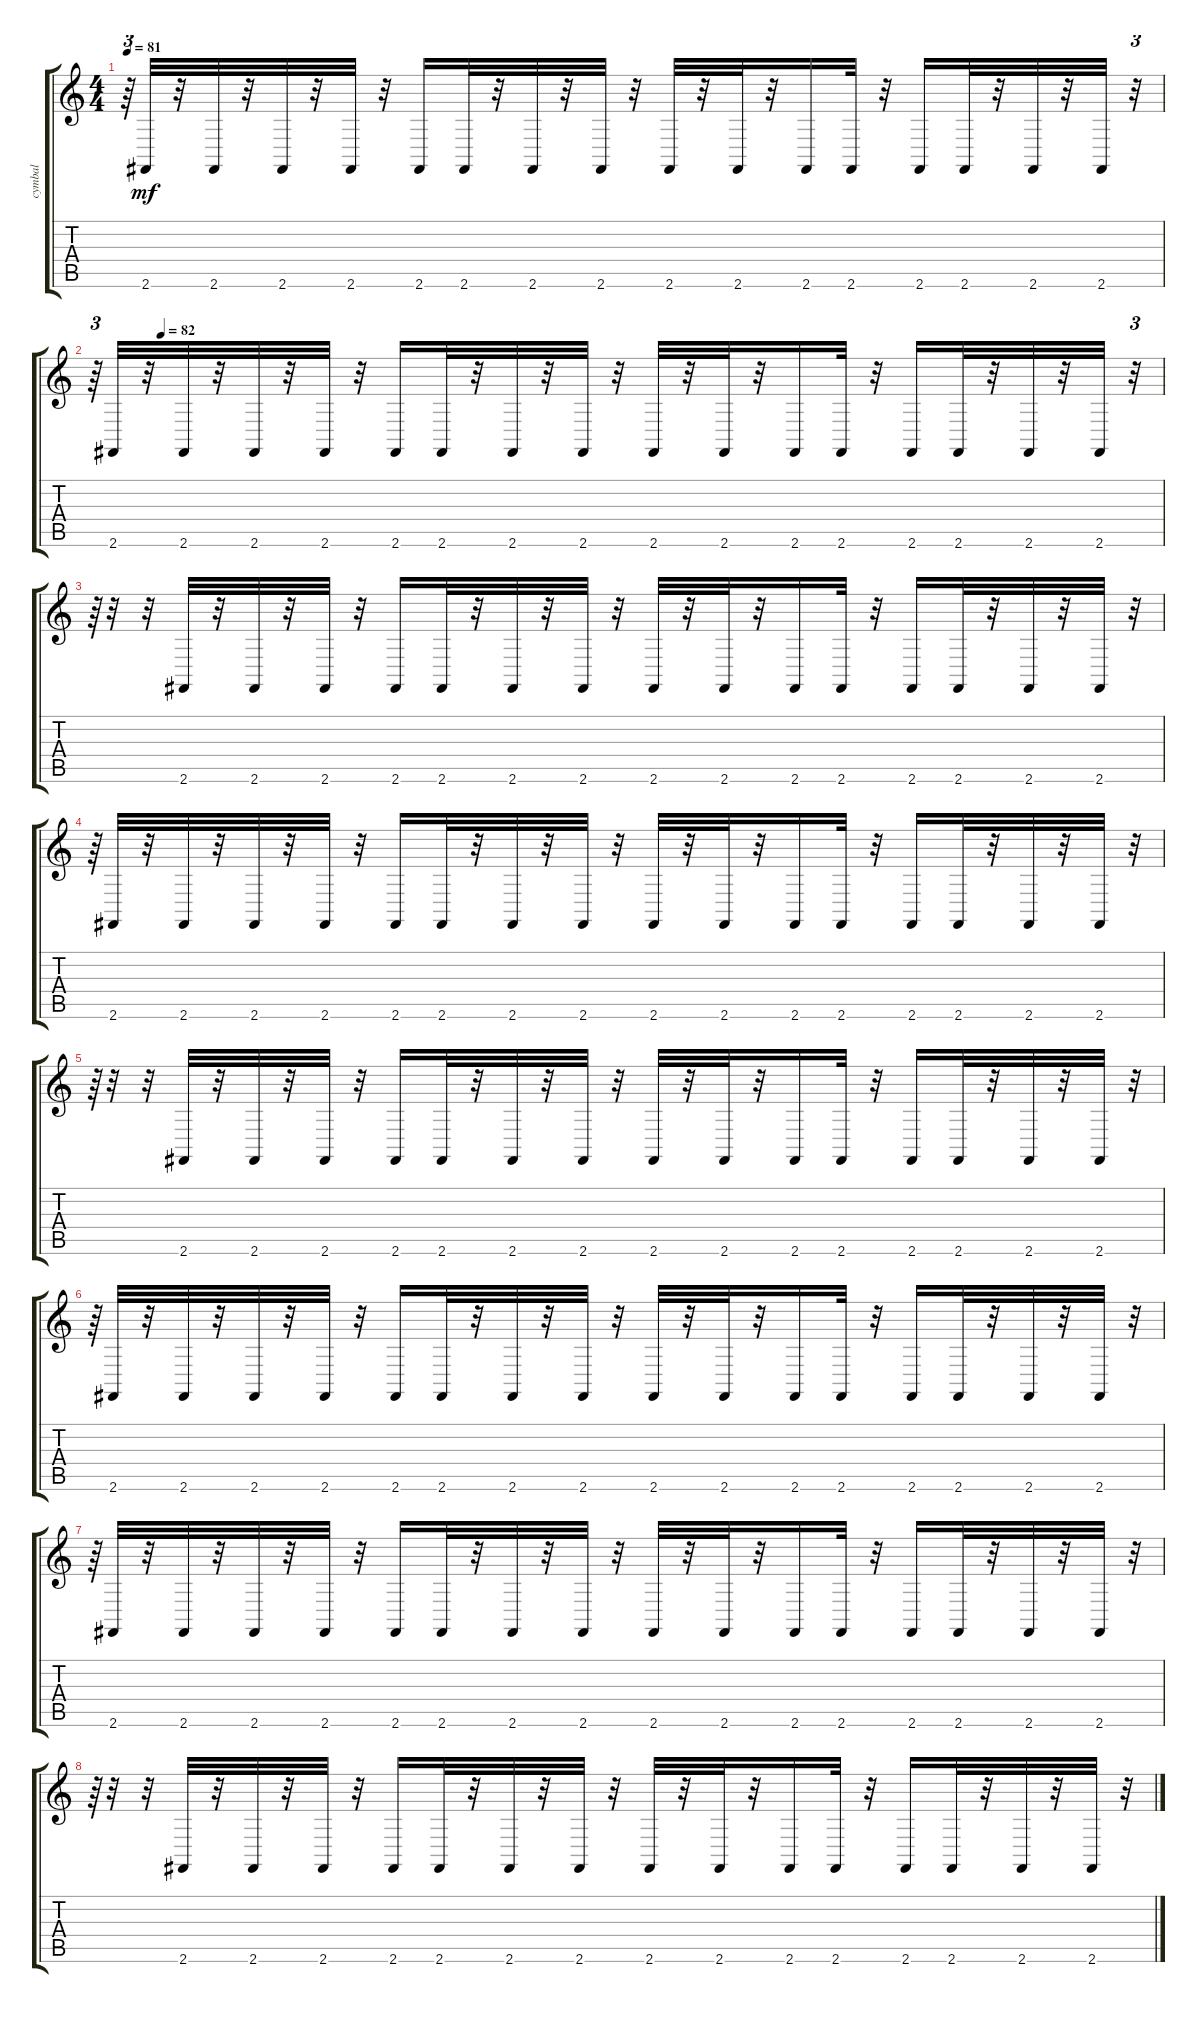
\track ("cymbal" "cymbal") {instrument reversecymbal}
\staff {score tabs}
\tuning (E4 B3 G3 D3 A2 E2) {hide}
\ts (4 4)
\tempo 81
\clef g2
\ks c
r.64{tu (3 2) dy mf} 2.6.32 r.32 2.6.32 r.32 2.6.32 r.32 2.6.32 r.32 2.6.16 2.6.32 r.32 2.6.32 r.32 2.6.32 r.32 2.6.32 r.32 2.6.32 r.32 2.6.16 2.6.32 r.32 2.6.16 2.6.32 r.32 2.6.32 r.32 2.6.32 r.32{tu (3 2)} |
\tempo (82 0.0625)
r.64{tu (3 2)} 2.6.32 r.32 2.6.32 r.32 2.6.32 r.32 2.6.32 r.32 2.6.16 2.6.32 r.32 2.6.32 r.32 2.6.32 r.32 2.6.32 r.32 2.6.32 r.32 2.6.16 2.6.32 r.32 2.6.16 2.6.32 r.32 2.6.32 r.32 2.6.32 r.32{tu (3 2)} |
r.64{tu (3 2)} r.32 r.32 2.6.32 r.32 2.6.32 r.32 2.6.32 r.32 2.6.16 2.6.32 r.32 2.6.32 r.32 2.6.32 r.32 2.6.32 r.32 2.6.32 r.32 2.6.16 2.6.32 r.32 2.6.16 2.6.32 r.32 2.6.32 r.32 2.6.32 r.32{tu (3 2)} |
r.64{tu (3 2)} 2.6.32 r.32 2.6.32 r.32 2.6.32 r.32 2.6.32 r.32 2.6.16 2.6.32 r.32 2.6.32 r.32 2.6.32 r.32 2.6.32 r.32 2.6.32 r.32 2.6.16 2.6.32 r.32 2.6.16 2.6.32 r.32 2.6.32 r.32 2.6.32 r.32{tu (3 2)} |
r.64{tu (3 2)} r.32 r.32 2.6.32 r.32 2.6.32 r.32 2.6.32 r.32 2.6.16 2.6.32 r.32 2.6.32 r.32 2.6.32 r.32 2.6.32 r.32 2.6.32 r.32 2.6.16 2.6.32 r.32 2.6.16 2.6.32 r.32 2.6.32 r.32 2.6.32 r.32{tu (3 2)} |
r.64{tu (3 2)} 2.6.32 r.32 2.6.32 r.32 2.6.32 r.32 2.6.32 r.32 2.6.16 2.6.32 r.32 2.6.32 r.32 2.6.32 r.32 2.6.32 r.32 2.6.32 r.32 2.6.16 2.6.32 r.32 2.6.16 2.6.32 r.32 2.6.32 r.32 2.6.32 r.32{tu (3 2)} |
r.64{tu (3 2)} 2.6.32 r.32 2.6.32 r.32 2.6.32 r.32 2.6.32 r.32 2.6.16 2.6.32 r.32 2.6.32 r.32 2.6.32 r.32 2.6.32 r.32 2.6.32 r.32 2.6.16 2.6.32 r.32 2.6.16 2.6.32 r.32 2.6.32 r.32 2.6.32 r.32{tu (3 2)} |
r.64{tu (3 2)} r.32 r.32 2.6.32 r.32 2.6.32 r.32 2.6.32 r.32 2.6.16 2.6.32 r.32 2.6.32 r.32 2.6.32 r.32 2.6.32 r.32 2.6.32 r.32 2.6.16 2.6.32 r.32 2.6.16 2.6.32 r.32 2.6.32 r.32 2.6.32 r.32{tu (3 2)}
